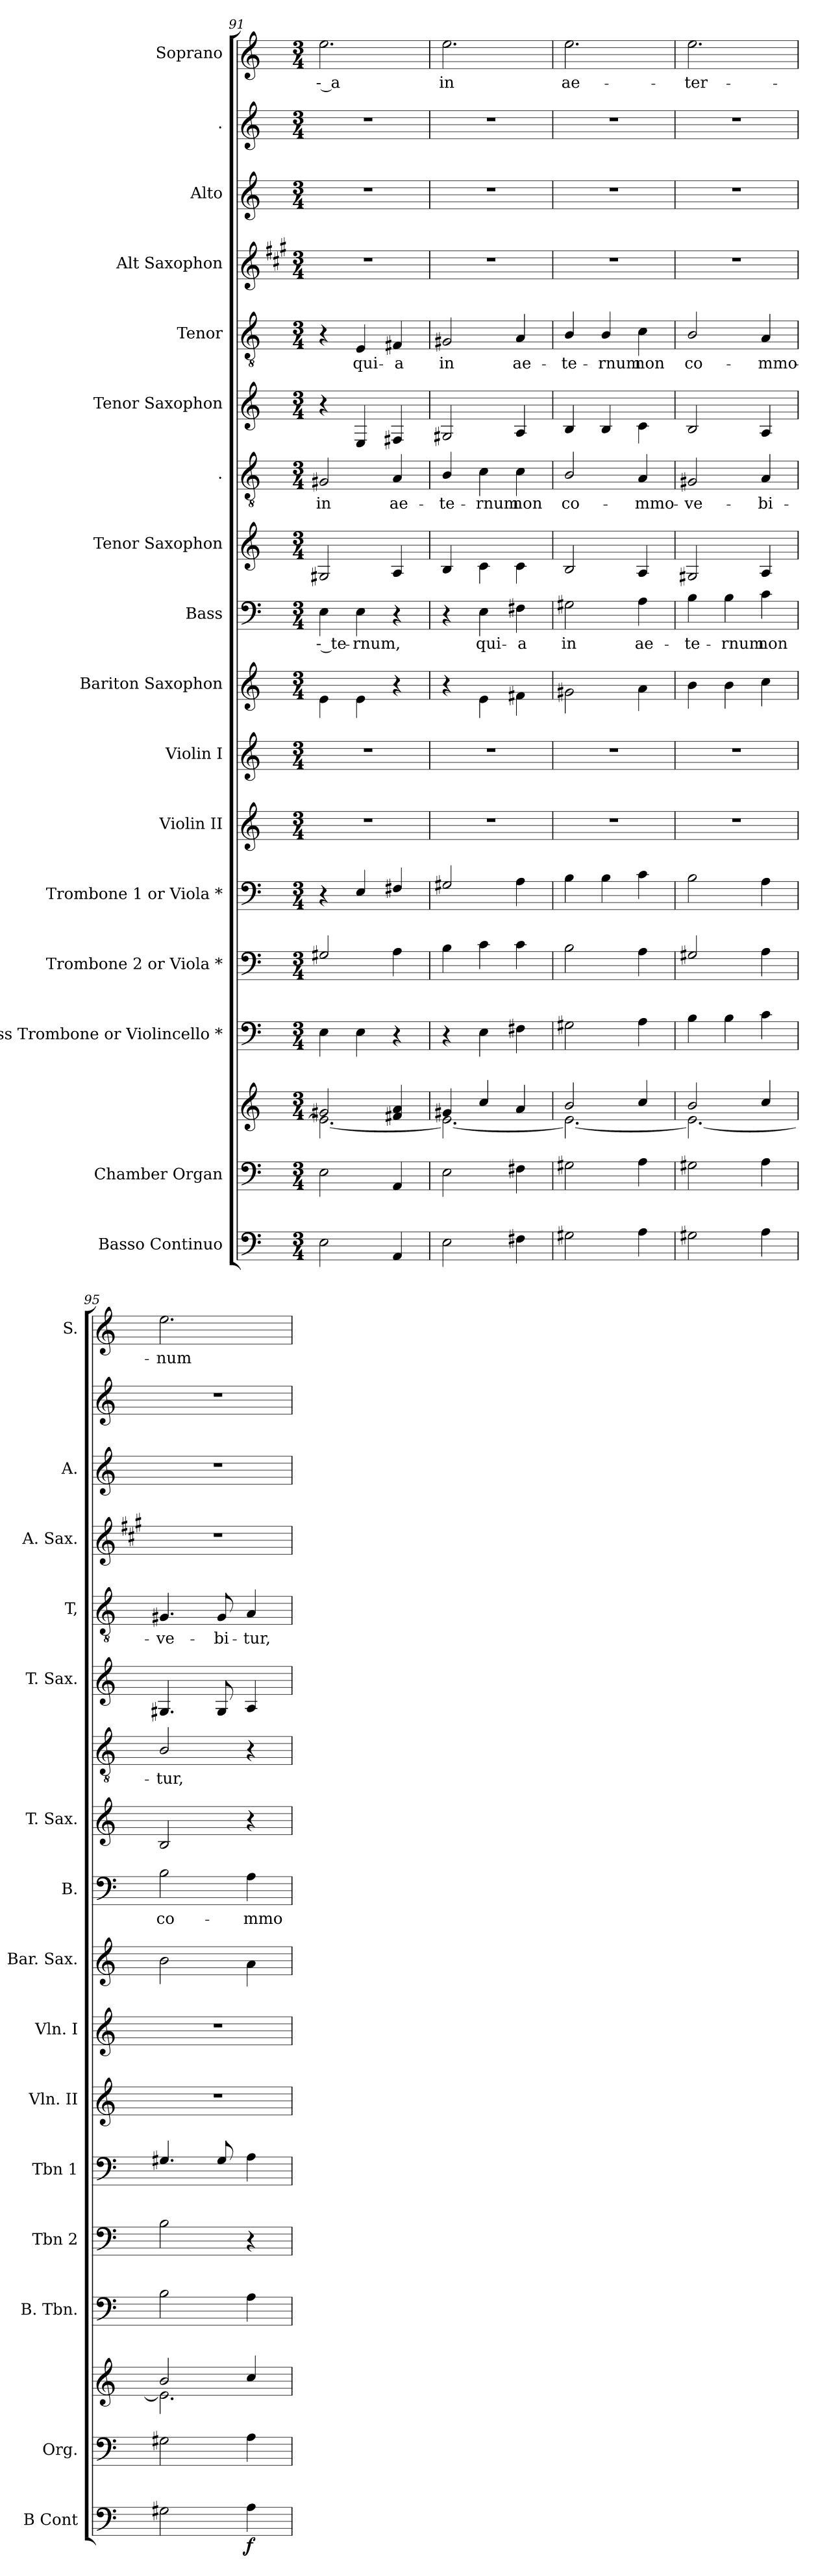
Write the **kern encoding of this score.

**kern	**dynam	**kern	**kern	**kern	**kern	**kern	**kern	**kern	**kern	**kern	**text	**kern	**kern	**text	**kern	**kern	**text	**kern	**kern	**kern	**kern	**text
*part17	*part17	*part16	*part16	*part15	*part14	*part13	*part12	*part11	*part10	*part9	*part9	*part8	*part7	*part7	*part6	*part5	*part5	*part4	*part3	*part2	*part1	*part1
*staff18	*staff18	*staff17	*staff16	*staff15	*staff14	*staff13	*staff12	*staff11	*staff10	*staff9	*staff9	*staff8	*staff7	*staff7	*staff6	*staff5	*staff5	*staff4	*staff3	*staff2	*staff1	*staff1
*I"Basso  Continuo	*	*I"Chamber  Organ	*	*I"Bass Trombone or Violincello *	*I"Trombone 2 or Viola *	*I"Trombone 1 or Viola *	*I"Violin II	*I"Violin I	*I"Bariton Saxophon	*I"Bass	*	*I"Tenor Saxophon	*I".	*	*I"Tenor Saxophon	*I"Tenor	*	*I"Alt Saxophon	*I"Alto	*I".	*I"Soprano	*
*I'B Cont	*	*I'Org.	*	*I'B. Tbn.	*I'Tbn 2	*I'Tbn 1	*I'Vln. II	*I'Vln. I	*I'Bar. Sax.	*I'B.	*	*I'T. Sax.	*	*	*I'T. Sax.	*I'T,	*	*I'A. Sax.	*I'A.	*	*I'S.	*
!!LO:PB:g=z
*clefF4	*	*clefF4	*clefG2	*clefF4	*clefF4	*clefF4	*clefG2	*clefG2	*clefG2	*clefF4	*	*clefG2	*clefGv2	*	*clefG2	*clefGv2	*	*clefG2	*clefG2	*clefG2	*clefG2	*
*ITrd7c12	*	*	*	*	*	*	*	*	*ITrd12c21	*	*	*ITrd8c14	*ITrd7c12	*	*ITrd8c14	*ITrd7c12	*	*ITrd5c9	*	*	*	*
*k[]	*	*k[]	*k[]	*k[]	*k[]	*k[]	*k[]	*k[]	*k[]	*k[]	*	*k[]	*k[]	*	*k[]	*k[]	*	*k[]	*k[]	*k[]	*k[]	*
*M3/4	*	*M3/4	*M3/4	*M3/4	*M3/4	*M3/4	*M3/4	*M3/4	*M3/4	*M3/4	*	*M3/4	*M3/4	*	*M3/4	*M3/4	*	*M3/4	*M3/4	*M3/4	*M3/4	*
=91	=91	=91	=91	=91	=91	=91	=91	=91	=91	=91	=91	=91	=91	=91	=91	=91	=91	=91	=91	=91	=91	=91
*	*	*	*^	*	*	*	*	*	*	*	*	*	*	*	*	*	*	*	*	*	*	*
!	!	!	!	!	!	!	!	!	!	!	!	!LO:LY:b	!	!	!LO:LY:b	!	!	!	!	!	!	!	!LO:LY:b
2EE\	.	2E\	2g#X/	2.e\_	4E\	2G#X/	4r	2.r	2.r	4E\	4E\	-- te-	2GG#X/	2GG#X/	in	4r	4r	.	2.r	2.r	2.r	2.ee\	-- a
!	!	!	!	!	!	!	!	!	!	!	!	!LO:LY:b	!	!	!	!	!	!LO:LY:b	!	!	!	!	!
.	.	.	.	.	4E\	.	4E/	.	.	4E\	4E\	-rnum,	.	.	.	4EE/	4EE/	qui-	.	.	.	.	.
!	!	!	!	!	!	!	!	!	!	!	!	!	!	!	!LO:LY:b	!	!	!LO:LY:b	!	!	!	!	!
4AAA/	.	4AA/	4f#X/ 4a/	.	4r	4A\	4F#X/	.	.	4r	4r	.	4AA/	4AA/	ae-	4FF#X/	4FF#X/	-a	.	.	.	.	.
=92	=92	=92	=92	=92	=92	=92	=92	=92	=92	=92	=92	=92	=92	=92	=92	=92	=92	=92	=92	=92	=92	=92	=92
!	!	!	!	!	!	!	!	!	!	!	!	!	!	!	!LO:LY:b	!	!	!LO:LY:b	!	!	!	!	!LO:LY:b
2EE\	.	2E\	4g#X/	2.e\_	4r	4B\	2G#X/	2.r	2.r	4r	4r	.	4BB/	4BB/	-te-	2GG#X/	2GG#X/	in	2.r	2.r	2.r	2.ee\	in
!	!	!	!	!	!	!	!	!	!	!	!	!LO:LY:b	!	!	!LO:LY:b	!	!	!	!	!	!	!	!
.	.	.	4cc/	.	4E\	4c\	.	.	.	4E\	4E\	qui-	4C\	4C\	-rnum	.	.	.	.	.	.	.	.
!	!	!	!	!	!	!	!	!	!	!	!	!LO:LY:b	!	!	!LO:LY:b	!	!	!LO:LY:b	!	!	!	!	!
4FF#X\	.	4F#X\	4a/	.	4F#X\	4c\	4A\	.	.	4F#X\	4F#X\	-a	4C\	4C\	non	4AA/	4AA/	ae-	.	.	.	.	.
=93	=93	=93	=93	=93	=93	=93	=93	=93	=93	=93	=93	=93	=93	=93	=93	=93	=93	=93	=93	=93	=93	=93	=93
!	!	!	!	!	!	!	!	!	!	!	!	!LO:LY:b	!	!	!LO:LY:b	!	!	!LO:LY:b	!	!	!	!	!LO:LY:b
2GG#X\	.	2G#X\	2b/	2.e\_	2G#X\	2B\	4B\	2.r	2.r	2G#X\	2G#X\	in	2BB/	2BB/	co-	4BB/	4BB/	-te-	2.r	2.r	2.r	2.ee\	ae-
!	!	!	!	!	!	!	!	!	!	!	!	!	!	!	!	!	!	!LO:LY:b	!	!	!	!	!
.	.	.	.	.	.	.	4B\	.	.	.	.	.	.	.	.	4BB/	4BB/	-rnum	.	.	.	.	.
!	!	!	!	!	!	!	!	!	!	!	!	!LO:LY:b	!	!	!LO:LY:b	!	!	!LO:LY:b	!	!	!	!	!
4AA\	.	4A\	4cc/	.	4A\	4A\	4c\	.	.	4A\	4A\	ae-	4AA/	4AA/	-mmo-	4C\	4C\	non	.	.	.	.	.
=94	=94	=94	=94	=94	=94	=94	=94	=94	=94	=94	=94	=94	=94	=94	=94	=94	=94	=94	=94	=94	=94	=94	=94
!	!	!	!	!	!	!	!	!	!	!	!	!LO:LY:b	!	!	!LO:LY:b	!	!	!LO:LY:b	!	!	!	!	!LO:LY:b
2GG#X\	.	2G#X\	2b/	2.e\_	4B\	2G#X/	2B\	2.r	2.r	4B\	4B\	-te-	2GG#X/	2GG#X/	-ve-	2BB/	2BB/	co-	2.r	2.r	2.r	2.ee\	-ter-
!	!	!	!	!	!	!	!	!	!	!	!	!LO:LY:b	!	!	!	!	!	!	!	!	!	!	!
.	.	.	.	.	4B\	.	.	.	.	4B\	4B\	-rnum	.	.	.	.	.	.	.	.	.	.	.
!	!	!	!	!	!	!	!	!	!	!	!	!LO:LY:b	!	!	!LO:LY:b	!	!	!LO:LY:b	!	!	!	!	!
4AA\	.	4A\	4cc/	.	4c\	4A\	4A\	.	.	4c\	4c\	non	4AA/	4AA/	-bi-	4AA/	4AA/	-mmo-	.	.	.	.	.
=95	=95	=95	=95	=95	=95	=95	=95	=95	=95	=95	=95	=95	=95	=95	=95	=95	=95	=95	=95	=95	=95	=95	=95
!	!	!	!	!	!	!	!	!	!	!	!	!LO:LY:b	!	!	!LO:LY:b	!	!	!LO:LY:b	!	!	!	!	!LO:LY:b
2GG#X\	.	2G#X\	2b/	2.e\]	2B\	2B\	4.G#X/	2.r	2.r	2B\	2B\	co-	2BB/	2BB/	-tur,	4.GG#X/	4.GG#X/	-ve-	2.r	2.r	2.r	2.ee\	-num
!	!	!	!	!	!	!	!	!	!	!	!	!	!	!	!	!	!	!LO:LY:b	!	!	!	!	!
.	.	.	.	.	.	.	8G#/	.	.	.	.	.	.	.	.	8GG#/	8GG#/	-bi-	.	.	.	.	.
!	!LO:DY:b	!	!	!	!	!	!	!	!	!	!	!LO:LY:b	!	!	!	!	!	!LO:LY:b	!	!	!	!	!
4AA\	f	4A\	4cc/	.	4A\	4r	4A\	.	.	4A\	4A\	-mmo-	4r	4r	.	4AA/	4AA/	-tur,	.	.	.	.	.
*	*	*	*v	*v	*	*	*	*	*	*	*	*	*	*	*	*	*	*	*	*	*	*	*
=	=	=	=	=	=	=	=	=	=	=	=	=	=	=	=	=	=	=	=	=	=	=
*-	*-	*-	*-	*-	*-	*-	*-	*-	*-	*-	*-	*-	*-	*-	*-	*-	*-	*-	*-	*-	*-	*-
